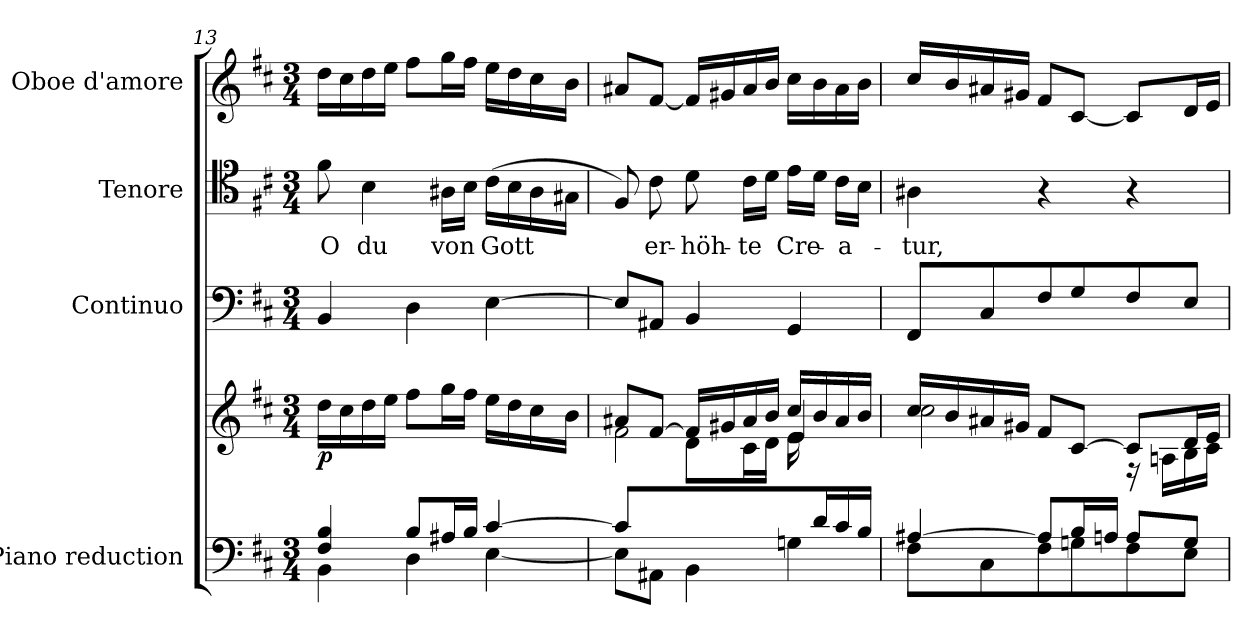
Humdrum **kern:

**kern	**kern	**dynam	**kern	**dynam	**kern	**text	**kern	**dynam
*part4	*part4	*part4	*part3	*part3	*part2	*part2	*part1	*part1
*staff5	*staff4	*staff4/5	*staff3	*staff3	*staff2	*staff2	*staff1	*staff1
*I"Piano reduction	*	*	*I"Continuo	*	*I"Tenore	*	*I"Oboe d'amore	*
*I'Pno	*	*	*	*	*	*	*I'Ob	*
*clefF4	*clefG2	*	*clefF4	*	*clefC4	*	*clefG2	*
*k[f#c#]	*k[f#c#]	*	*k[f#c#]	*	*k[f#c#]	*	*k[f#c#]	*
*M3/4	*M3/4	*	*M3/4	*	*M3/4	*	*M3/4	*
=13	=13	=13	=13	=13	=13	=13	=13	=13
*^	*	*	*	*	*	*	*	*
!	!	!	!LO:DY:b	!	!LO:DY:a	!	!LO:LY:b	!	!LO:DY:b
4F#/ 4B/	4BB\	16dd\LL	p	4BB/	other-dynamics	8f#\	O	16dd\LL	other-dynamics
.	.	16cc#\	.	.	.	.	.	16cc#\	.
!	!	!	!	!	!	!	!LO:LY:b	!	!
.	.	16dd\	.	.	.	4B\	du	16dd\	.
.	.	16ee\JJ	.	.	.	.	.	16ee\JJ	.
8B/L	4D\	8ff#\L	.	4D\	.	.	.	8ff#\L	.
!	!	!	!	!	!	!	!LO:LY:b	!	!
16A#X/L	.	16gg\L	.	.	.	16A#X\LL	von	16gg\L	.
16B/JJ	.	16ff#\JJ	.	.	.	16B\JJ	.	16ff#\JJ	.
!	!	!	!	!	!	!	!LO:LY:b	!	!
[4c#/	[4E\	16ee\LL	.	[4E\	.	(16c#\LL	Gott	16ee\LL	.
.	.	16dd\	.	.	.	16B\	.	16dd\	.
.	.	16cc#\	.	.	.	16A#\	.	16cc#\	.
.	.	16b\JJ	.	.	.	16G#X\JJ	.	16b\JJ	.
=14	=14	=14	=14	=14	=14	=14	=14	=14	=14
*	*	*^	*	*	*	*	*	*	*
*	*	*	*^	*	*	*	*	*	*	*
8c#/L]	8E\L]	8a#X/L	2f#\	8ryy	.	8E/L]	.	8F#/)	.	8a#X/L	.
!	!	!	!	!	!	!	!	!	!LO:LY:b	!	!
4..ryy	8AA#X\J	[8f#/J	.	8e\J	.	8AA#X/J	.	8c#\	er-	[8f#/J	.
!	!	!	!	!	!	!	!	!	!LO:LY:b	!	!
.	4BB\	16f#/LL]	.	8d\L	.	4BB/	.	8d\	-höh-	16f#/LL]	.
.	.	16g#X/	.	.	.	.	.	.	.	16g#X/	.
!	!	!	!	!	!	!	!	!	!LO:LY:b	!	!
.	.	16a#/	.	16c#\L	.	.	.	16c#\LL	-te	16a#/	.
.	.	16b/JJ	.	16d\JJ	.	.	.	16d\JJ	.	16b/JJ	.
!	!	!	!	!	!	!	!	!	!LO:LY:b	!	!
.	4Gn\	16cc#/LL	4e/	16e\LL	.	4GG/	.	16e\LL	Cre-	16cc#\LL	.
16d/	.	16b/	.	8.ryy	.	.	.	16d\JJ	.	16b\	.
!	!	!	!	!	!	!	!	!	!LO:LY:b	!	!
16c#/	.	16a#/	.	.	.	.	.	16c#\LL	-a-	16a#\	.
16B/JJ	.	16b/JJ	.	.	.	.	.	16B\JJ	.	16b\JJ	.
*	*	*	*v	*v	*	*	*	*	*	*	*
=15	=15	=15	=15	=15	=15	=15	=15	=15	=15	=15
!	!	!	!	!	!	!	!	!LO:LY:b	!	!
[4A#X/	8F#\L	16cc#/LL	2cc#\	.	8FF#/L	.	4A#X\	-tur,	16cc#/LL	.
.	.	16b/	.	.	.	.	.	.	16b/	.
.	8C#\	16a#X/	.	.	8C#/	.	.	.	16a#X/	.
.	.	16g#X/JJ	.	.	.	.	.	.	16g#X/JJ	.
8A#/L]	8F#\	8f#/L	.	.	8F#/	.	4r	.	8f#/L	.
16B/L	8Gn\	[8c#/J	.	.	8G/	.	.	.	[8c#/J	.
16An/JJ	.	.	.	.	.	.	.	.	.	.
8A/L	8F#\	8c#/L]	16r	.	8F#/	.	4r	.	8c#/L]	.
.	.	.	16An\LL	.	.	.	.	.	.	.
8G/J	8E\J	16d/L	16B\	.	8E/J	.	.	.	16d/L	.
.	.	16e/JJ	16c#\JJ	.	.	.	.	.	16e/JJ	.
*v	*v	*	*	*	*	*	*	*	*	*
*	*v	*v	*	*	*	*	*	*	*
=	=	=	=	=	=	=	=	=
*-	*-	*-	*-	*-	*-	*-	*-	*-
